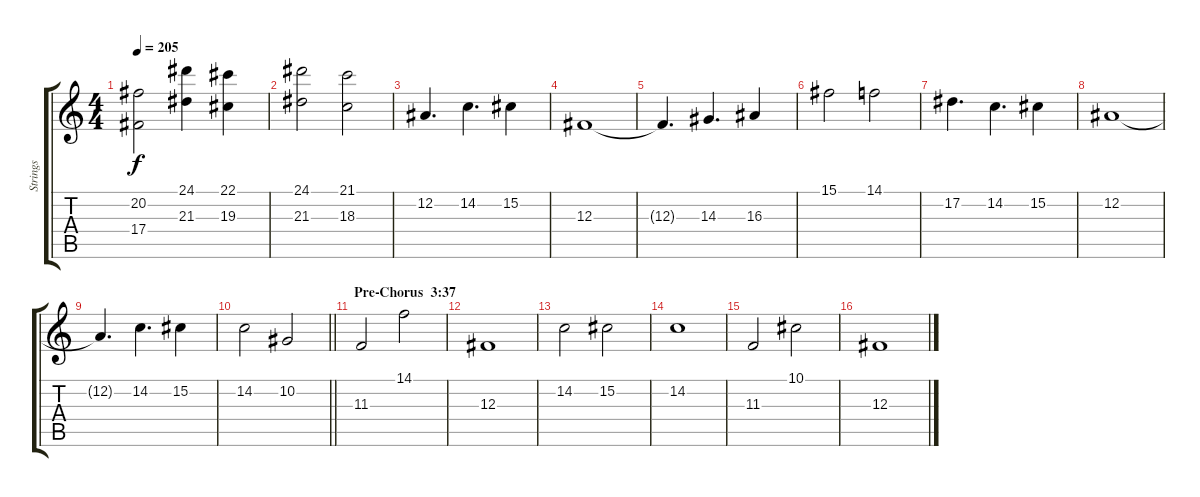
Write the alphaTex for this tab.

\track ("Strings" "Strings") {instrument stringensemble1}
\staff {score tabs}
\tuning (Eb4 Bb3 Gb3 Db3 Ab2 Db2) {hide}
\ts (4 4)
\tempo 205
\clef g2
\ks c
(20.2 17.4).2{dy f} (24.1 21.3).4 (22.1 19.3).4 |
(24.1 21.3).2 (21.1 18.3).2 |
12.2.4{d} 14.2.4{d} 15.2.4 |
12.3.1 |
12.3{t}.4{d} 14.3.4{d} 16.3.4 |
15.1.2 14.1.2 |
17.2.4{d} 14.2.4{d} 15.2.4 |
12.2.1 |
12.2{t}.4{d} 14.2.4{d} 15.2.4 |
\barLineRight lightlight
14.2.2 10.2.2 |
\section ("" "Pre-Chorus  3:37")
11.3.2 14.1.2 |
12.3.1 |
14.2.2 15.2.2 |
14.2.1 |
11.3.2 10.1.2 |
12.3.1
